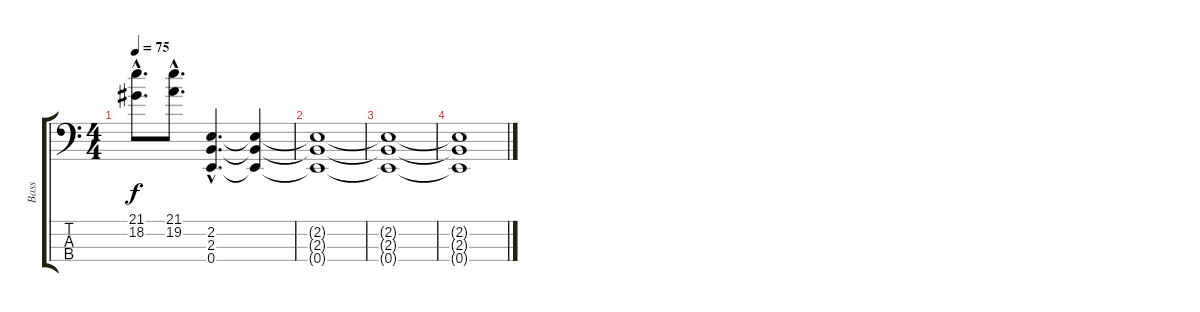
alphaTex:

\track ("Bass" "Bass") {instrument fretlessbass}
\staff {score tabs}
\tuning (G2 D2 A1 E1) {hide}
\ts (4 4)
\tempo 75
\clef f4
\ks c
(21.1{hac} 18.2{hac}).8{d dy f} (21.1{hac} 19.2{hac}).8{d} (2.2{hac} 2.3{hac} 0.4{hac}).4{d} (2.2{t} 2.3{t} 0.4{t}).4 |
(2.2{t} 2.3{t} 0.4{t}).1 |
(2.2{t} 2.3{t} 0.4{t}).1 |
(2.2{t} 2.3{t} 0.4{t}).1
